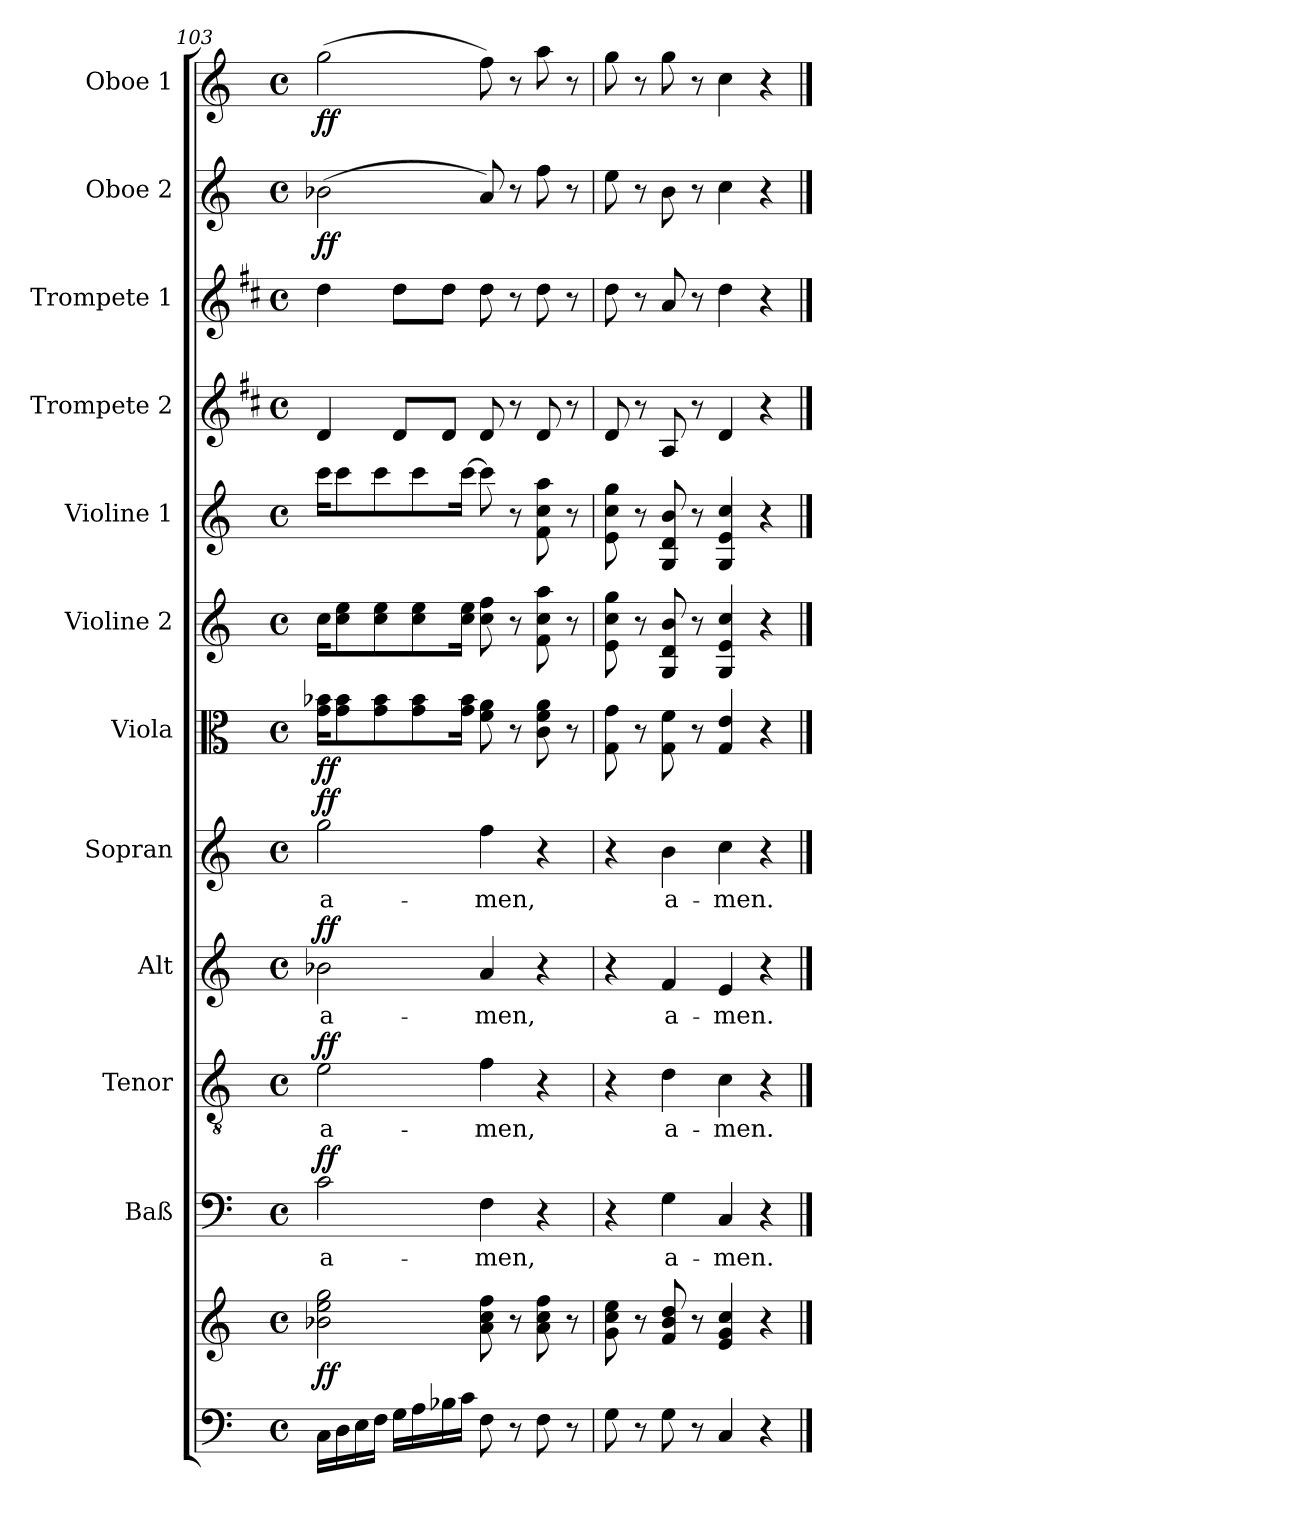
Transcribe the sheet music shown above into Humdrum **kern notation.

**kern	**kern	**dynam	**kern	**text	**dynam	**kern	**text	**dynam	**kern	**text	**dynam	**kern	**text	**dynam	**kern	**dynam	**kern	**kern	**kern	**kern	**kern	**dynam	**kern	**dynam
*part12	*part12	*part12	*part11	*part11	*part11	*part10	*part10	*part10	*part9	*part9	*part9	*part8	*part8	*part8	*part7	*part7	*part6	*part5	*part4	*part3	*part2	*part2	*part1	*part1
*staff13	*staff12	*staff12/13	*staff11	*staff11	*staff11	*staff10	*staff10	*staff10	*staff9	*staff9	*staff9	*staff8	*staff8	*staff8	*staff7	*staff7	*staff6	*staff5	*staff4	*staff3	*staff2	*staff2	*staff1	*staff1
*	*	*	*I"Baß	*	*	*I"Tenor	*	*	*I"Alt	*	*	*I"Sopran	*	*	*I"Viola	*	*I"Violine 2	*I"Violine 1	*I"Trompete 2	*I"Trompete 1	*I"Oboe 2	*	*I"Oboe 1	*
*	*	*	*I'Baß	*	*	*I'Ten	*	*	*I'Alt	*	*	*I'Sop	*	*	*I'Vla.	*	*I'Vln. 2	*I'Vln. 1	*I'Trp. 2	*I'Trp. 1	*I'Ob. 2	*	*I'Ob. 1	*
*clefF4	*clefG2	*	*clefF4	*	*	*clefGv2	*	*	*clefG2	*	*	*clefG2	*	*	*clefC3	*	*clefG2	*clefG2	*clefG2	*clefG2	*clefG2	*	*clefG2	*
*	*	*	*	*	*	*	*	*	*	*	*	*	*	*	*	*	*	*	*ITrd1c2	*ITrd1c2	*	*	*	*
*k[]	*k[]	*	*k[]	*	*	*k[]	*	*	*k[]	*	*	*k[]	*	*	*k[]	*	*k[]	*k[]	*k[]	*k[]	*k[]	*	*k[]	*
*C:	*C:	*	*C:	*	*	*C:	*	*	*C:	*	*	*C:	*	*	*C:	*	*C:	*C:	*C:	*C:	*C:	*	*C:	*
*M4/4	*M4/4	*	*M4/4	*	*	*M4/4	*	*	*M4/4	*	*	*M4/4	*	*	*M4/4	*	*M4/4	*M4/4	*M4/4	*M4/4	*M4/4	*	*M4/4	*
*met(c)	*met(c)	*	*met(c)	*	*	*met(c)	*	*	*met(c)	*	*	*met(c)	*	*	*met(c)	*	*met(c)	*met(c)	*met(c)	*met(c)	*met(c)	*	*met(c)	*
=103	=103	=103	=103	=103	=103	=103	=103	=103	=103	=103	=103	=103	=103	=103	=103	=103	=103	=103	=103	=103	=103	=103	=103	=103
!	!	!LO:DY:b	!	!LO:LY:b	!LO:DY:a	!	!LO:LY:b	!LO:DY:a	!	!LO:LY:b	!LO:DY:a	!	!LO:LY:b	!LO:DY:a	!	!LO:DY:b	!	!	!	!	!	!LO:DY:b	!	!LO:DY:b
16C\LL	2b-X\ 2ee\ 2gg\	ff	2c\	a-	ff	2e\	a-	ff	2b-X\	a-	ff	2gg\	a-	ff	16g\ 16b-X\KL	ff	16cc\KL	16ccc\KL	4c/	4cc\	(>2b-X\	ff	(>2gg\	ff
16D\	.	.	.	.	.	.	.	.	.	.	.	.	.	.	8g\ 8b-\	.	8cc\ 8ee\	8ccc\	.	.	.	.	.	.
16E\	.	.	.	.	.	.	.	.	.	.	.	.	.	.	.	.	.	.	.	.	.	.	.	.
16F\JJ	.	.	.	.	.	.	.	.	.	.	.	.	.	.	8g\ 8b-\	.	8cc\ 8ee\	8ccc\	.	.	.	.	.	.
16G\LL	.	.	.	.	.	.	.	.	.	.	.	.	.	.	.	.	.	.	8c/L	8cc\L	.	.	.	.
16A\	.	.	.	.	.	.	.	.	.	.	.	.	.	.	8g\ 8b-\	.	8cc\ 8ee\	8ccc\	.	.	.	.	.	.
16B-X\	.	.	.	.	.	.	.	.	.	.	.	.	.	.	.	.	.	.	8c/J	8cc\J	.	.	.	.
16c\JJ	.	.	.	.	.	.	.	.	.	.	.	.	.	.	16g\ 16b-\Jk	.	16cc\ 16ee\Jk	[16ccc\Jk	.	.	.	.	.	.
!	!	!	!	!LO:LY:b	!	!	!LO:LY:b	!	!	!LO:LY:b	!	!	!LO:LY:b	!	!	!	!	!	!	!	!	!	!	!
8F\	8a\ 8cc\ 8ff\	.	4F\	-men,	.	4f\	-men,	.	4a/	-men,	.	4ff\	-men,	.	8f\ 8a\	.	8cc\ 8ff\	8ccc\]	8c/	8cc\	8a/)	.	8ff\)	.
8r	8r	.	.	.	.	.	.	.	.	.	.	.	.	.	8r	.	8r	8r	8r	8r	8r	.	8r	.
8F\	8a\ 8cc\ 8ff\	.	4r	.	.	4r	.	.	4r	.	.	4r	.	.	8c\ 8f\ 8a\	.	8f\ 8cc\ 8aa\	8f\ 8cc\ 8aa\	8c/	8cc\	8ff\	.	8aa\	.
8r	8r	.	.	.	.	.	.	.	.	.	.	.	.	.	8r	.	8r	8r	8r	8r	8r	.	8r	.
=104	=104	=104	=104	=104	=104	=104	=104	=104	=104	=104	=104	=104	=104	=104	=104	=104	=104	=104	=104	=104	=104	=104	=104	=104
8G\	8g\ 8cc\ 8ee\	.	4r	.	.	4r	.	.	4r	.	.	4r	.	.	8G\ 8g\	.	8e\ 8cc\ 8gg\	8e\ 8cc\ 8gg\	8c/	8cc\	8ee\	.	8gg\	.
8r	8r	.	.	.	.	.	.	.	.	.	.	.	.	.	8r	.	8r	8r	8r	8r	8r	.	8r	.
!	!	!	!	!LO:LY:b	!	!	!LO:LY:b	!	!	!LO:LY:b	!	!	!LO:LY:b	!	!	!	!	!	!	!	!	!	!	!
8G\	8f/ 8b/ 8dd/	.	4G\	a-	.	4d\	a-	.	4f/	a-	.	4b\	a-	.	8G\ 8f\	.	8G/ 8d/ 8b/	8G/ 8d/ 8b/	8G/	8g/	8b\	.	8gg\	.
8r	8r	.	.	.	.	.	.	.	.	.	.	.	.	.	8r	.	8r	8r	8r	8r	8r	.	8r	.
!	!	!	!	!LO:LY:b	!	!	!LO:LY:b	!	!	!LO:LY:b	!	!	!LO:LY:b	!	!	!	!	!	!	!	!	!	!	!
4C/	4e/ 4g/ 4cc/	.	4C/	-men.	.	4c\	-men.	.	4e/	-men.	.	4cc\	-men.	.	4G/ 4e/	.	4G/ 4e/ 4cc/	4G/ 4e/ 4cc/	4c/	4cc\	4cc\	.	4cc\	.
4r	4r	.	4r	.	.	4r	.	.	4r	.	.	4r	.	.	4r	.	4r	4r	4r	4r	4r	.	4r	.
==	==	==	==	==	==	==	==	==	==	==	==	==	==	==	==	==	==	==	==	==	==	==	==	==
*-	*-	*-	*-	*-	*-	*-	*-	*-	*-	*-	*-	*-	*-	*-	*-	*-	*-	*-	*-	*-	*-	*-	*-	*-
